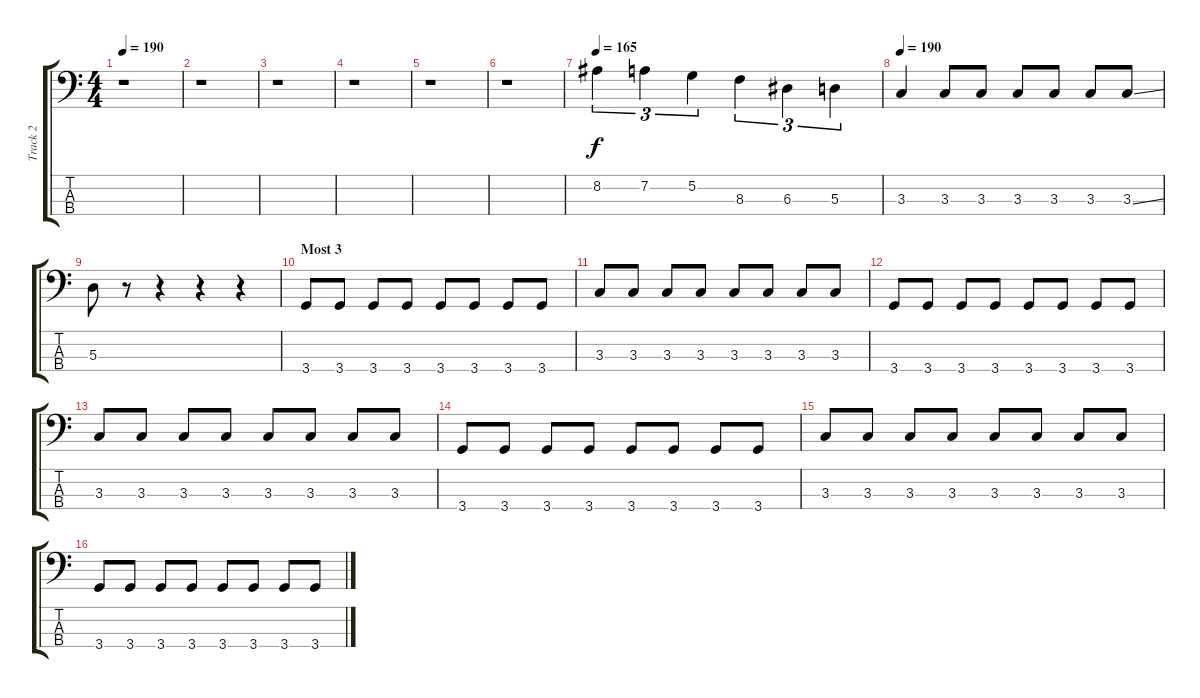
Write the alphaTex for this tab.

\track ("Track 2" "Track 2") {instrument electricbassfinger}
\staff {score tabs}
\tuning (G2 D2 A1 E1) {hide}
\ts (4 4)
\tempo 190
\clef f4
\ks c
r.1{dy f} |
r.1 |
r.1 |
r.1 |
r.1 |
r.1 |
\tempo 165
8.2.4{tu (3 2)} 7.2.4{tu (3 2)} 5.2.4{tu (3 2)} 8.3.4{tu (3 2)} 6.3.4{tu (3 2)} 5.3.4{tu (3 2)} |
\tempo 190
3.3.4 3.3.8 3.3.8 3.3.8 3.3.8 3.3.8 3.3{ss}.8 |
5.3.8 r.8 r.4 r.4 r.4 |
\section ("" "Most 3")
3.4.8 3.4.8 3.4.8 3.4.8 3.4.8 3.4.8 3.4.8 3.4.8 |
3.3.8 3.3.8 3.3.8 3.3.8 3.3.8 3.3.8 3.3.8 3.3.8 |
3.4.8 3.4.8 3.4.8 3.4.8 3.4.8 3.4.8 3.4.8 3.4.8 |
3.3.8 3.3.8 3.3.8 3.3.8 3.3.8 3.3.8 3.3.8 3.3.8 |
3.4.8 3.4.8 3.4.8 3.4.8 3.4.8 3.4.8 3.4.8 3.4.8 |
3.3.8 3.3.8 3.3.8 3.3.8 3.3.8 3.3.8 3.3.8 3.3.8 |
3.4.8 3.4.8 3.4.8 3.4.8 3.4.8 3.4.8 3.4.8 3.4.8
